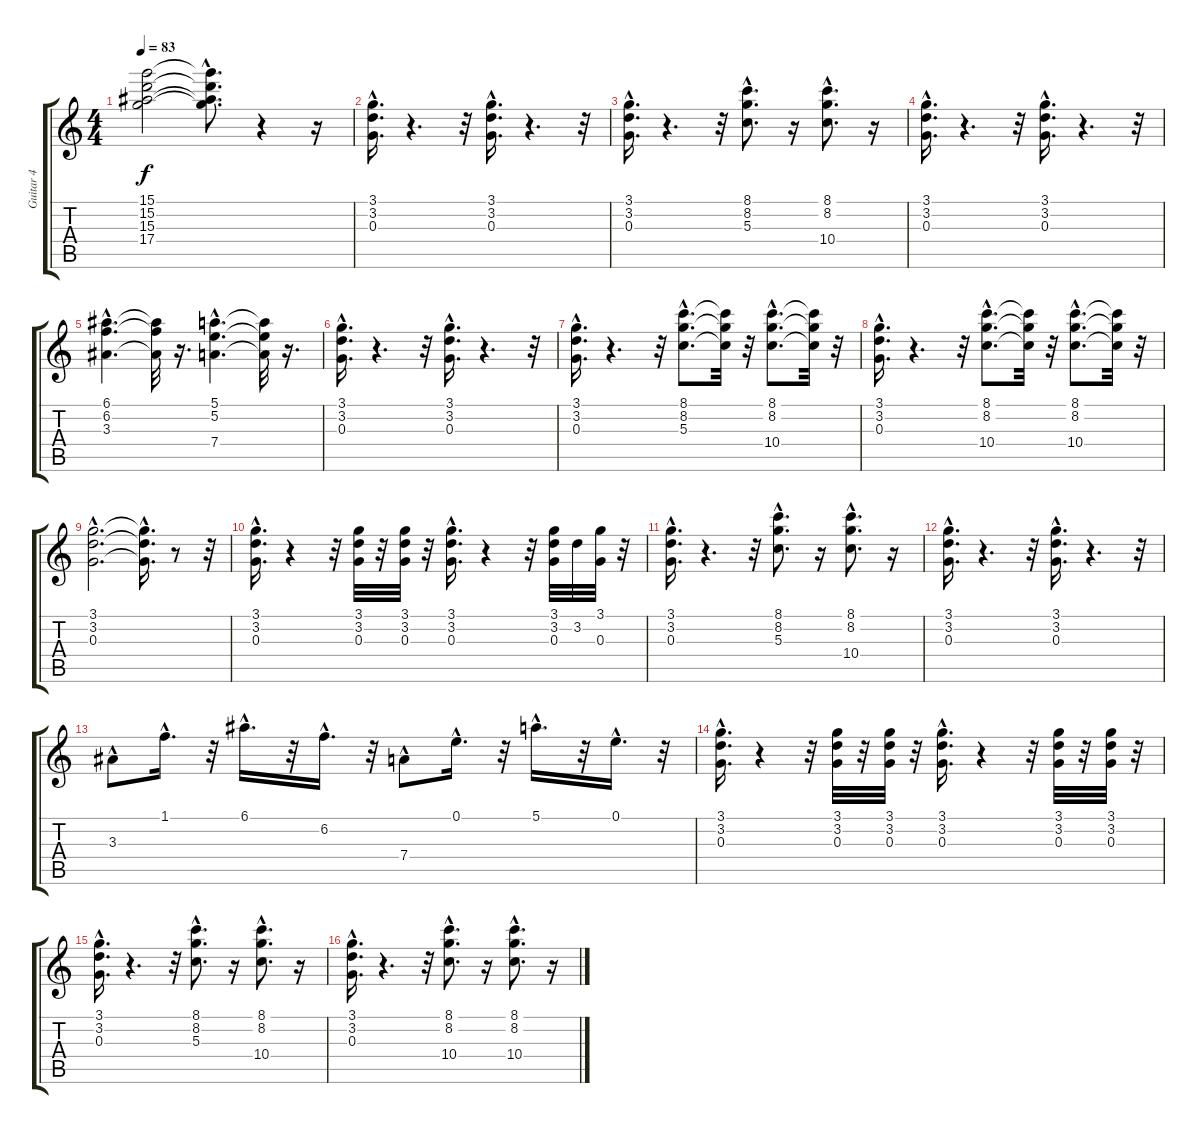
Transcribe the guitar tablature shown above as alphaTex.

\track ("Guitar 4" "Guitar 4") {instrument overdrivenguitar}
\staff {score tabs}
\tuning (E4 B3 G3 D3 A2 E2) {hide}
\ts (4 4)
\tempo 83
\clef g2
\ks c
(15.1{t} 15.2{t} 15.3{t} 17.4{t}).2{dy f} (15.1{hac t} 15.2{hac t} 15.3{hac t} 17.4{hac t}).8{d} r.4 r.16 |
(3.1{hac} 3.2{hac} 0.3{hac}).16{d} r.4{d} r.32 (3.1{hac} 3.2{hac} 0.3{hac}).16{d} r.4{d} r.32 |
(3.1{hac} 3.2{hac} 0.3{hac}).16{d} r.4{d} r.32 (8.1{hac} 8.2{hac} 5.3{hac}).8{d} r.16 (8.1{hac} 8.2{hac} 10.4{hac}).8{d} r.16 |
(3.1{hac} 3.2{hac} 0.3{hac}).16{d} r.4{d} r.32 (3.1{hac} 3.2{hac} 0.3{hac}).16{d} r.4{d} r.32 |
(6.1{hac} 6.2{hac} 3.3{hac}).4{d} (6.1{t} 6.2{t} 3.3{t}).32 r.16{d} (5.1{hac} 5.2{hac} 7.4{hac}).4{d} (5.1{t} 5.2{t} 7.4{t}).32 r.16{d} |
(3.1{hac} 3.2{hac} 0.3{hac}).16{d} r.4{d} r.32 (3.1{hac} 3.2{hac} 0.3{hac}).16{d} r.4{d} r.32 |
(3.1{hac} 3.2{hac} 0.3{hac}).16{d} r.4{d} r.32 (8.1{hac} 8.2{hac} 5.3{hac}).8{d} (8.1{t} 8.2{t} 5.3{t}).32 r.32 (8.1{hac} 8.2{hac} 10.4{hac}).8{d} (8.1{t} 8.2{t} 10.4{t}).32 r.32 |
(3.1{hac} 3.2{hac} 0.3{hac}).16{d} r.4{d} r.32 (8.1{hac} 8.2{hac} 10.4{hac}).8{d} (8.1{t} 8.2{t} 10.4{t}).32 r.32 (8.1{hac} 8.2{hac} 10.4{hac}).8{d} (8.1{t} 8.2{t} 10.4{t}).32 r.32 |
(3.1{hac} 3.2{hac} 0.3{hac}).2{d} (3.1{hac t} 3.2{hac t} 0.3{hac t}).16{d} r.8 r.32 |
(3.1{hac} 3.2{hac} 0.3{hac}).16{d} r.4 r.32 (3.1 3.2 0.3).32 r.32 (3.1 3.2 0.3).32 r.32 (3.1{hac} 3.2{hac} 0.3{hac}).16{d} r.4 r.32 (3.1 3.2 0.3).32 3.2.32 (3.1 0.3).32 r.32 |
(3.1{hac} 3.2{hac} 0.3{hac}).16{d} r.4{d} r.32 (8.1{hac} 8.2{hac} 5.3{hac}).8{d} r.16 (8.1{hac} 8.2{hac} 10.4{hac}).8{d} r.16 |
(3.1{hac} 3.2{hac} 0.3{hac}).16{d} r.4{d} r.32 (3.1{hac} 3.2{hac} 0.3{hac}).16{d} r.4{d} r.32 |
3.3{hac}.8 1.1{hac}.16{d} r.32 6.1{hac}.16{d} r.32 6.2{hac}.16{d} r.32 7.4{hac}.8 0.1{hac}.16{d} r.32 5.1{hac}.16{d} r.32 0.1{hac}.16{d} r.32 |
(3.1{hac} 3.2{hac} 0.3{hac}).16{d} r.4 r.32 (3.1 3.2 0.3).32 r.32 (3.1 3.2 0.3).32 r.32 (3.1{hac} 3.2{hac} 0.3{hac}).16{d} r.4 r.32 (3.1 3.2 0.3).32 r.32 (3.1 3.2 0.3).32 r.32 |
(3.1{hac} 3.2{hac} 0.3{hac}).16{d} r.4{d} r.32 (8.1{hac} 8.2{hac} 5.3{hac}).8{d} r.16 (8.1{hac} 8.2{hac} 10.4{hac}).8{d} r.16 |
(3.1{hac} 3.2{hac} 0.3{hac}).16{d} r.4{d} r.32 (8.1{hac} 8.2{hac} 10.4{hac}).8{d} r.16 (8.1{hac} 8.2{hac} 10.4{hac}).8{d} r.16
